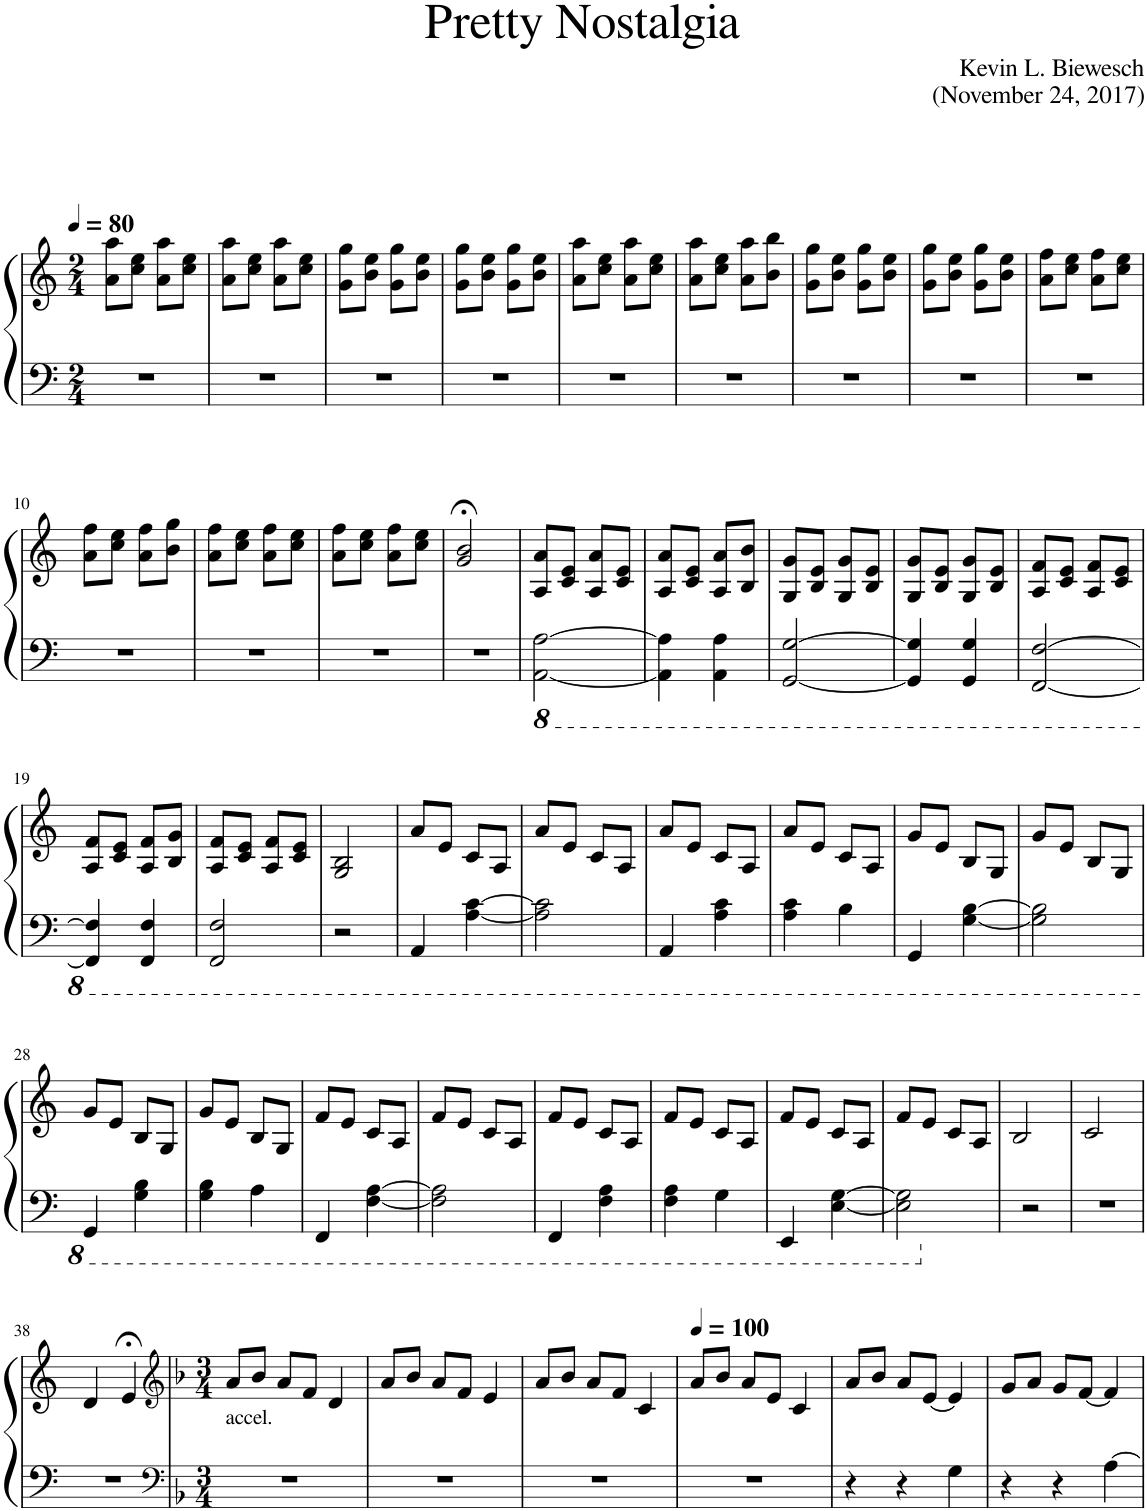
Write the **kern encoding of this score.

**kern	**kern
*part1	*part1
*staff2	*staff1
*I"Piano	*
*I'Pno.	*
*clefF4	*clefG2
*k[]	*k[]
*M2/4	*M2/4
*MM80	*MM80
=1	=1
2r	8a\ 8aa\L
.	8cc\ 8ee\J
.	8a\ 8aa\L
.	8cc\ 8ee\J
=2	=2
2r	8a\ 8aa\L
.	8cc\ 8ee\J
.	8a\ 8aa\L
.	8cc\ 8ee\J
=3	=3
2r	8g\ 8gg\L
.	8b\ 8ee\J
.	8g\ 8gg\L
.	8b\ 8ee\J
=4	=4
2r	8g\ 8gg\L
.	8b\ 8ee\J
.	8g\ 8gg\L
.	8b\ 8ee\J
=5	=5
2r	8a\ 8aa\L
.	8cc\ 8ee\J
.	8a\ 8aa\L
.	8cc\ 8ee\J
=6	=6
2r	8a\ 8aa\L
.	8cc\ 8ee\J
.	8a\ 8aa\L
.	8b\ 8bb\J
=7	=7
2r	8g\ 8gg\L
.	8b\ 8ee\J
.	8g\ 8gg\L
.	8b\ 8ee\J
=8	=8
2r	8g\ 8gg\L
.	8b\ 8ee\J
.	8g\ 8gg\L
.	8b\ 8ee\J
=9	=9
2r	8a\ 8ff\L
.	8cc\ 8ee\J
.	8a\ 8ff\L
.	8cc\ 8ee\J
!!LO:LB:g=z
=10	=10
2r	8a\ 8ff\L
.	8cc\ 8ee\J
.	8a\ 8ff\L
.	8b\ 8gg\J
=11	=11
2r	8a\ 8ff\L
.	8cc\ 8ee\J
.	8a\ 8ff\L
.	8cc\ 8ee\J
=12	=12
2r	8a\ 8ff\L
.	8cc\ 8ee\J
.	8a\ 8ff\L
.	8cc\ 8ee\J
=13	=13
2r	2g/;< 2b/;<
=14	=14
*8ba	*
[2AAA\ [2AA\	8A/ 8a/L
.	8c/ 8e/J
.	8A/ 8a/L
.	8c/ 8e/J
=15	=15
4AAA\] 4AA\]	8A/ 8a/L
.	8c/ 8e/J
4AAA\ 4AA\	8A/ 8a/L
.	8B/ 8b/J
=16	=16
[2GGG/ [2GG/	8G/ 8g/L
.	8B/ 8e/J
.	8G/ 8g/L
.	8B/ 8e/J
=17	=17
4GGG/] 4GG/]	8G/ 8g/L
.	8B/ 8e/J
4GGG/ 4GG/	8G/ 8g/L
.	8B/ 8e/J
=18	=18
[2FFF/ [2FF/	8A/ 8f/L
.	8c/ 8e/J
.	8A/ 8f/L
.	8c/ 8e/J
!!LO:LB:g=z
=19	=19
4FFF/] 4FF/]	8A/ 8f/L
.	8c/ 8e/J
4FFF/ 4FF/	8A/ 8f/L
.	8B/ 8g/J
=20	=20
2FFF/ 2FF/	8A/ 8f/L
.	8c/ 8e/J
.	8A/ 8f/L
.	8c/ 8e/J
=21	=21
2r	2G/ 2B/
=22	=22
4AAA/	8a/L
.	8e/J
[4AA\ [4C\	8c/L
.	8A/J
=23	=23
2AA\] 2C\]	8a/L
.	8e/J
.	8c/L
.	8A/J
=24	=24
4AAA/	8a/L
.	8e/J
4AA\ 4C\	8c/L
.	8A/J
=25	=25
4AA\ 4C\	8a/L
.	8e/J
4BB\	8c/L
.	8A/J
=26	=26
4GGG/	8g/L
.	8e/J
[4GG\ [4BB\	8B/L
.	8G/J
=27	=27
2GG\] 2BB\]	8g/L
.	8e/J
.	8B/L
.	8G/J
!!LO:LB:g=z
=28	=28
4GGG/	8g/L
.	8e/J
4GG\ 4BB\	8B/L
.	8G/J
=29	=29
4GG\ 4BB\	8g/L
.	8e/J
4AA\	8B/L
.	8G/J
=30	=30
4FFF/	8f/L
.	8e/J
[4FF\ [4AA\	8c/L
.	8A/J
=31	=31
2FF\] 2AA\]	8f/L
.	8e/J
.	8c/L
.	8A/J
=32	=32
4FFF/	8f/L
.	8e/J
4FF\ 4AA\	8c/L
.	8A/J
=33	=33
4FF\ 4AA\	8f/L
.	8e/J
4GG\	8c/L
.	8A/J
=34	=34
4EEE/	8f/L
.	8e/J
[4EE\ [4GG\	8c/L
.	8A/J
=35	=35
2EE\] 2GG\]	8f/L
.	8e/J
.	8c/L
.	8A/J
=36	=36
*X8ba	*
2r	2B/
=37	=37
2r	2c/
!!LO:LB:g=z
=38	=38
2r	4d/
.	4e;</
=39	=39
*clefF4	*clefG2
*k[b-]	*k[b-]
*M3/4	*M3/4
!LO:TX:a:t=accel.	!
2.r	8a/L
.	8b-/J
.	8a/L
.	8f/J
.	4d/
=40	=40
2.r	8a/L
.	8b-/J
.	8a/L
.	8f/J
.	4e/
=41	=41
2.r	8a/L
.	8b-/J
.	8a/L
.	8f/J
.	4c/
=42	=42
*	*MM100
2.r	8a/L
.	8b-/J
.	8a/L
.	8e/J
.	4c/
=43	=43
4r	8a/L
.	8b-/J
4r	8a/L
.	[8e/J
4G\	4e/]
=44	=44
4r	8g/L
.	8a/J
4r	8g/L
.	[8f/J
[4A\	4f/]
=	=
*-	*-
